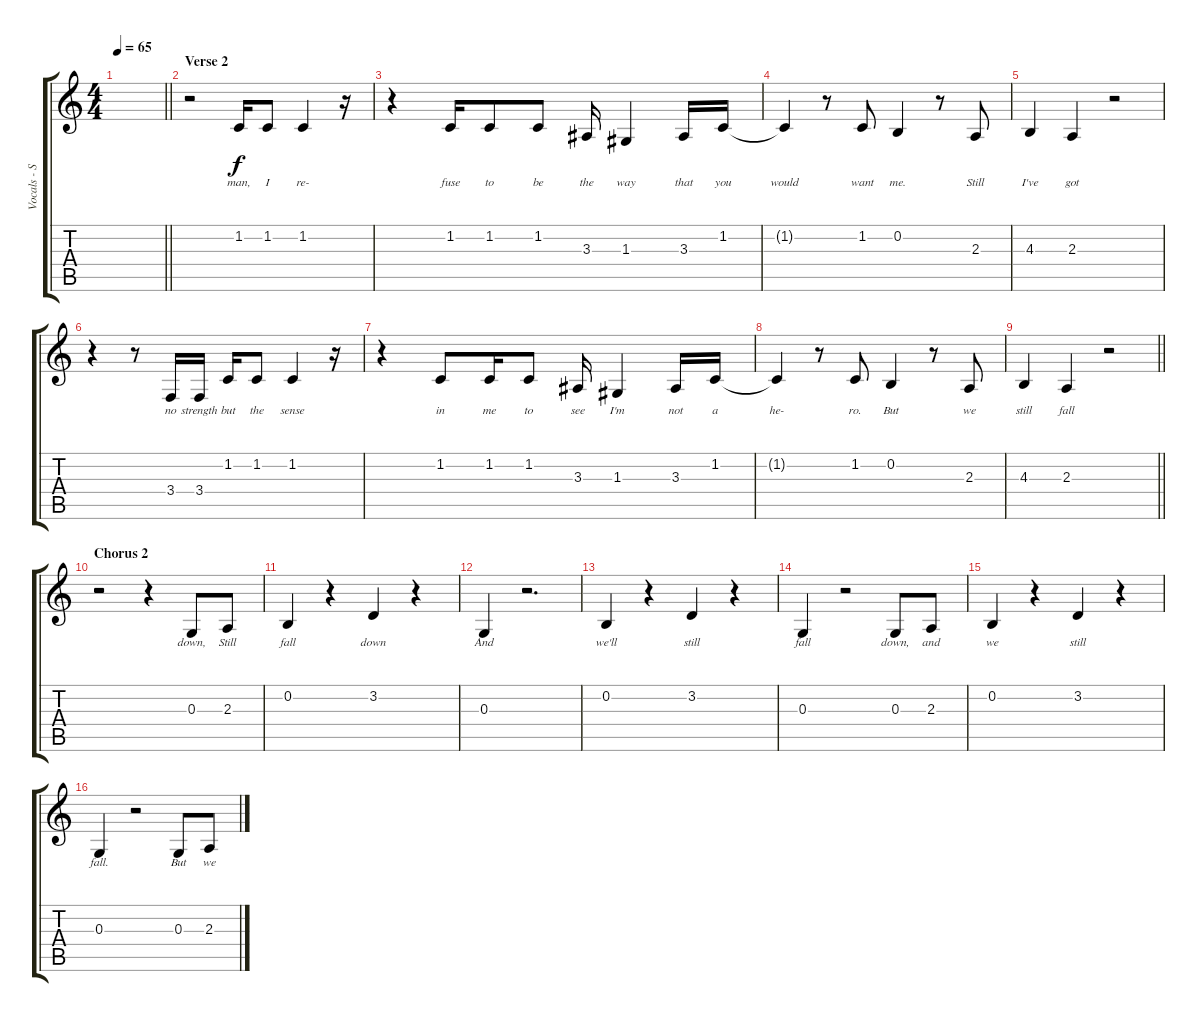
\track ("Vocals - Simon Neil" "Vocals - S") {instrument altosax}
\staff {score tabs}
\tuning (E4 B3 G3 D3 A2 E2) {hide}
\ts (4 4)
\tempo 65
\clef g2
\barLineRight lightlight
\ks c
|
\section ("" "Verse 2")
r.2 1.2.16{lyrics (0 "man,") lyrics (1 "") lyrics (2 "") lyrics (3 "") lyrics (4 "")} 1.2.8{lyrics (0 "I") lyrics (1 "") lyrics (2 "") lyrics (3 "") lyrics (4 "")} 1.2.4{lyrics (0 "re-") lyrics (1 "") lyrics (2 "") lyrics (3 "") lyrics (4 "")} r.16 |
r.4 1.2.16{lyrics (0 "fuse") lyrics (1 "") lyrics (2 "") lyrics (3 "") lyrics (4 "")} 1.2.8{lyrics (0 "to") lyrics (1 "") lyrics (2 "") lyrics (3 "") lyrics (4 "")} 1.2.8{lyrics (0 "be") lyrics (1 "") lyrics (2 "") lyrics (3 "") lyrics (4 "")} 3.3.16{lyrics (0 "the") lyrics (1 "") lyrics (2 "") lyrics (3 "") lyrics (4 "")} 1.3.4{lyrics (0 "way") lyrics (1 "") lyrics (2 "") lyrics (3 "") lyrics (4 "")} 3.3.16{lyrics (0 "that") lyrics (1 "") lyrics (2 "") lyrics (3 "") lyrics (4 "")} 1.2.16{lyrics (0 "you") lyrics (1 "") lyrics (2 "") lyrics (3 "") lyrics (4 "")} |
1.2{t}.4{lyrics (0 "would") lyrics (1 "") lyrics (2 "") lyrics (3 "") lyrics (4 "")} r.8 1.2.8{lyrics (0 "want") lyrics (1 "") lyrics (2 "") lyrics (3 "") lyrics (4 "")} 0.2.4{lyrics (0 "me.") lyrics (1 "") lyrics (2 "") lyrics (3 "") lyrics (4 "")} r.8 2.3.8{lyrics (0 "Still") lyrics (1 "") lyrics (2 "") lyrics (3 "") lyrics (4 "")} |
4.3.4{lyrics (0 "I've") lyrics (1 "") lyrics (2 "") lyrics (3 "") lyrics (4 "")} 2.3.4{lyrics (0 "got") lyrics (1 "") lyrics (2 "") lyrics (3 "") lyrics (4 "")} r.2 |
r.4 r.8 3.4.16{lyrics (0 "no") lyrics (1 "") lyrics (2 "") lyrics (3 "") lyrics (4 "")} 3.4.16{lyrics (0 "strength") lyrics (1 "") lyrics (2 "") lyrics (3 "") lyrics (4 "")} 1.2.16{lyrics (0 "but") lyrics (1 "") lyrics (2 "") lyrics (3 "") lyrics (4 "")} 1.2.8{lyrics (0 "the") lyrics (1 "") lyrics (2 "") lyrics (3 "") lyrics (4 "")} 1.2.4{lyrics (0 "sense") lyrics (1 "") lyrics (2 "") lyrics (3 "") lyrics (4 "")} r.16 |
r.4 1.2.8{lyrics (0 "in") lyrics (1 "") lyrics (2 "") lyrics (3 "") lyrics (4 "")} 1.2.16{lyrics (0 "me") lyrics (1 "") lyrics (2 "") lyrics (3 "") lyrics (4 "")} 1.2.8{lyrics (0 "to") lyrics (1 "") lyrics (2 "") lyrics (3 "") lyrics (4 "")} 3.3.16{lyrics (0 "see") lyrics (1 "") lyrics (2 "") lyrics (3 "") lyrics (4 "")} 1.3.4{lyrics (0 "I'm") lyrics (1 "") lyrics (2 "") lyrics (3 "") lyrics (4 "")} 3.3.16{lyrics (0 "not") lyrics (1 "") lyrics (2 "") lyrics (3 "") lyrics (4 "")} 1.2.16{lyrics (0 "a") lyrics (1 "") lyrics (2 "") lyrics (3 "") lyrics (4 "")} |
1.2{t}.4{lyrics (0 "he-") lyrics (1 "") lyrics (2 "") lyrics (3 "") lyrics (4 "")} r.8 1.2.8{lyrics (0 "ro.") lyrics (1 "") lyrics (2 "") lyrics (3 "") lyrics (4 "")} 0.2.4{lyrics (0 "But") lyrics (1 "") lyrics (2 "") lyrics (3 "") lyrics (4 "")} r.8 2.3.8{lyrics (0 "we") lyrics (1 "") lyrics (2 "") lyrics (3 "") lyrics (4 "")} |
\barLineRight lightlight
4.3.4{lyrics (0 "still") lyrics (1 "") lyrics (2 "") lyrics (3 "") lyrics (4 "")} 2.3.4{lyrics (0 "fall") lyrics (1 "") lyrics (2 "") lyrics (3 "") lyrics (4 "")} r.2 |
\section ("" "Chorus 2")
r.2 r.4 0.3.8{lyrics (0 "down,") lyrics (1 "") lyrics (2 "") lyrics (3 "") lyrics (4 "")} 2.3.8{lyrics (0 "Still") lyrics (1 "") lyrics (2 "") lyrics (3 "") lyrics (4 "")} |
0.2.4{lyrics (0 "fall") lyrics (1 "") lyrics (2 "") lyrics (3 "") lyrics (4 "")} r.4 3.2.4{lyrics (0 "down") lyrics (1 "") lyrics (2 "") lyrics (3 "") lyrics (4 "")} r.4 |
0.3.4{lyrics (0 "And") lyrics (1 "") lyrics (2 "") lyrics (3 "") lyrics (4 "")} r.2{d} |
0.2.4{lyrics (0 "we'll") lyrics (1 "") lyrics (2 "") lyrics (3 "") lyrics (4 "")} r.4 3.2.4{lyrics (0 "still") lyrics (1 "") lyrics (2 "") lyrics (3 "") lyrics (4 "")} r.4 |
0.3.4{lyrics (0 "fall") lyrics (1 "") lyrics (2 "") lyrics (3 "") lyrics (4 "")} r.2 0.3.8{lyrics (0 "down,") lyrics (1 "") lyrics (2 "") lyrics (3 "") lyrics (4 "")} 2.3.8{lyrics (0 "and") lyrics (1 "") lyrics (2 "") lyrics (3 "") lyrics (4 "")} |
0.2.4{lyrics (0 "we") lyrics (1 "") lyrics (2 "") lyrics (3 "") lyrics (4 "")} r.4 3.2.4{lyrics (0 "still") lyrics (1 "") lyrics (2 "") lyrics (3 "") lyrics (4 "")} r.4 |
0.3.4{lyrics (0 "fall.") lyrics (1 "") lyrics (2 "") lyrics (3 "") lyrics (4 "")} r.2 0.3.8{lyrics (0 "But") lyrics (1 "") lyrics (2 "") lyrics (3 "") lyrics (4 "")} 2.3.8{lyrics (0 "we") lyrics (1 "") lyrics (2 "") lyrics (3 "") lyrics (4 "")}
